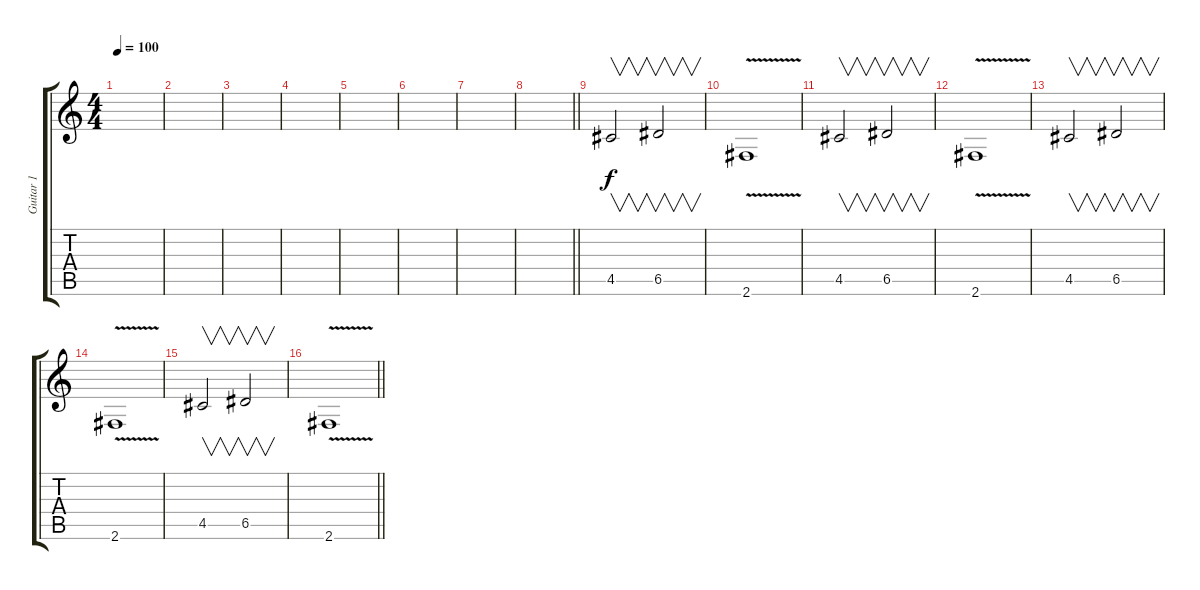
\track ("Guitar 1" "Guitar 1") {instrument overdrivenguitar}
\staff {score tabs}
\tuning (E4 B3 G3 D3 A2 E2) {hide}
\ts (4 4)
\tempo 100
\clef g2
\ks c
|
|
|
|
|
|
|
\barLineRight lightlight
|
4.5.2{v} 6.5.2{v} |
2.6{v}.1 |
4.5.2{v} 6.5.2{v} |
2.6{v}.1 |
4.5.2{v} 6.5.2{v} |
2.6{v}.1 |
4.5.2{v} 6.5.2{v} |
\barLineRight lightlight
2.6{v}.1
